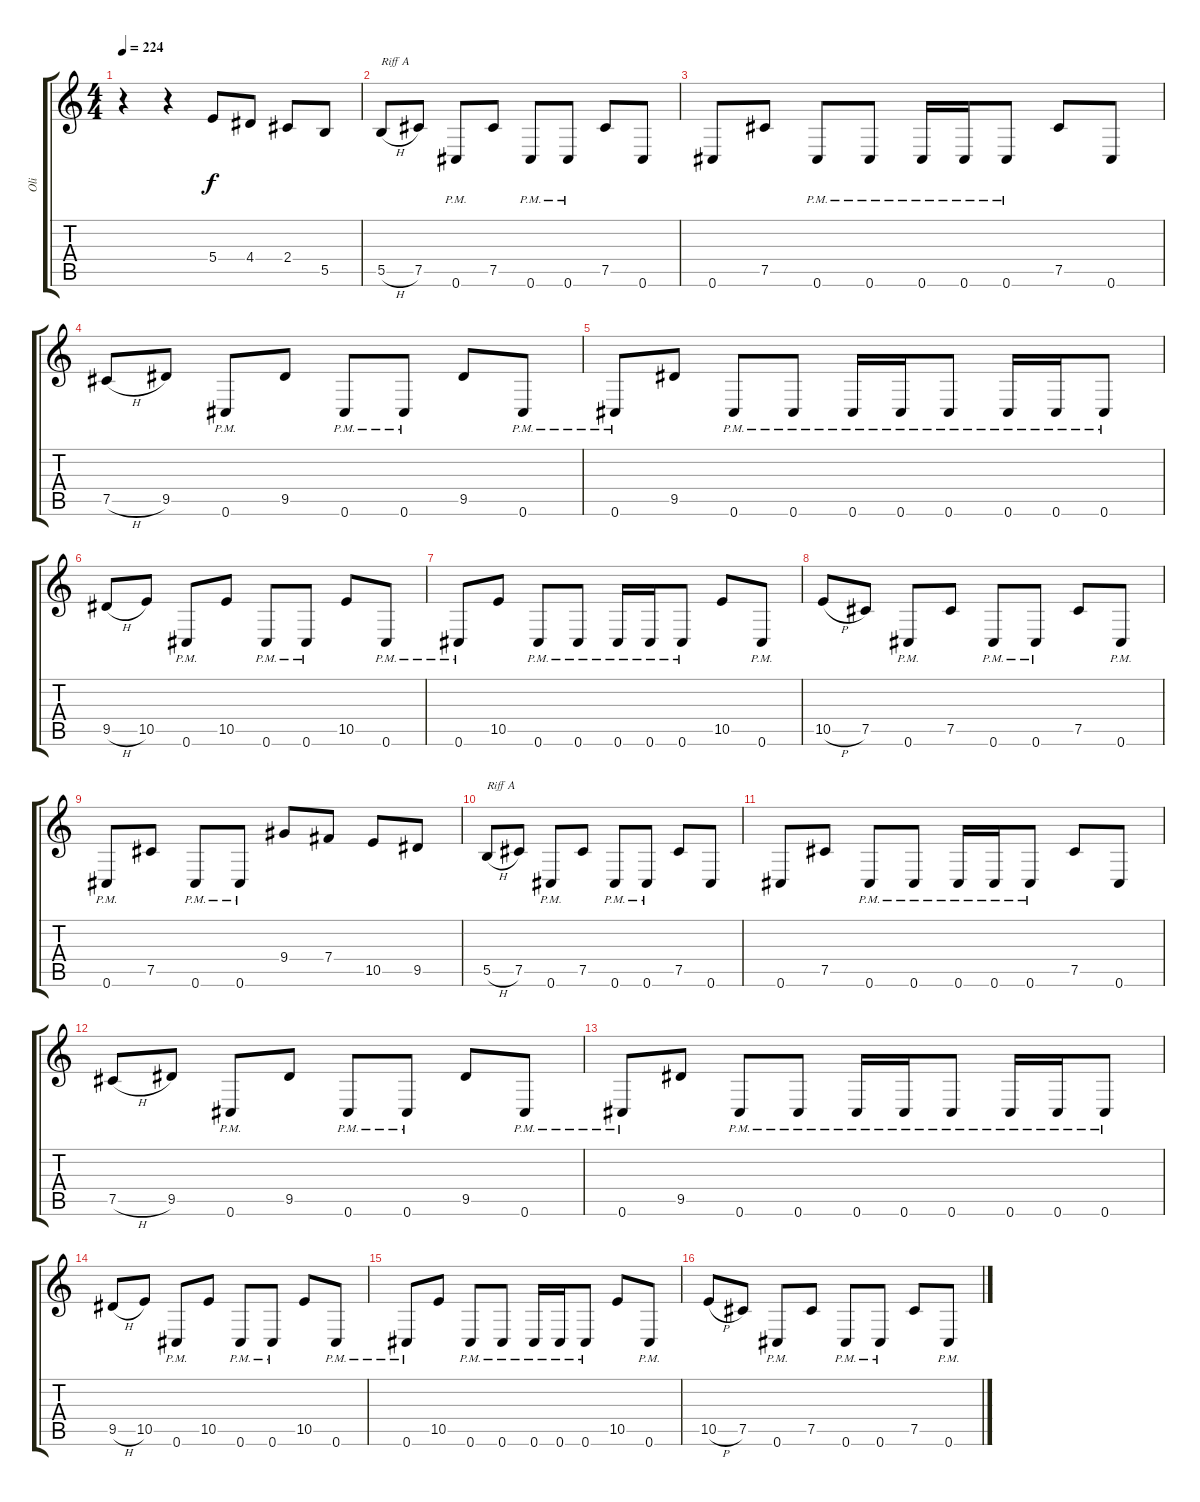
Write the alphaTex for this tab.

\track ("Oli" "Oli") {instrument overdrivenguitar}
\staff {score tabs}
\tuning (Db4 Ab3 E3 B2 Gb2 Db2) {hide}
\ts (4 4)
\tempo 224
\clef g2
\ks c
r.4{dy f} r.4 5.4.8 4.4.8 2.4.8 5.5.8 |
5.5{h}.8{txt "Riff A"} 7.5.8 0.6{pm}.8 7.5.8 0.6{pm}.8 0.6{pm}.8 7.5.8 0.6.8 |
0.6.8 7.5.8 0.6{pm}.8 0.6{pm}.8 0.6{pm}.16 0.6{pm}.16 0.6{pm}.8 7.5.8 0.6.8 |
7.5{h}.8 9.5.8 0.6{pm}.8 9.5.8 0.6{pm}.8 0.6{pm}.8 9.5.8 0.6{pm}.8 |
0.6{pm}.8 9.5.8 0.6{pm}.8 0.6{pm}.8 0.6{pm}.16 0.6{pm}.16 0.6{pm}.8 0.6{pm}.16 0.6{pm}.16 0.6{pm}.8 |
9.5{h}.8 10.5.8 0.6{pm}.8 10.5.8 0.6{pm}.8 0.6{pm}.8 10.5.8 0.6{pm}.8 |
0.6{pm}.8 10.5.8 0.6{pm}.8 0.6{pm}.8 0.6{pm}.16 0.6{pm}.16 0.6{pm}.8 10.5.8 0.6{pm}.8 |
10.5{h}.8 7.5.8 0.6{pm}.8 7.5.8 0.6{pm}.8 0.6{pm}.8 7.5.8 0.6{pm}.8 |
0.6{pm}.8 7.5.8 0.6{pm}.8 0.6{pm}.8 9.4.8 7.4.8 10.5.8 9.5.8 |
5.5{h}.8{txt "Riff A"} 7.5.8 0.6{pm}.8 7.5.8 0.6{pm}.8 0.6{pm}.8 7.5.8 0.6.8 |
0.6.8 7.5.8 0.6{pm}.8 0.6{pm}.8 0.6{pm}.16 0.6{pm}.16 0.6{pm}.8 7.5.8 0.6.8 |
7.5{h}.8 9.5.8 0.6{pm}.8 9.5.8 0.6{pm}.8 0.6{pm}.8 9.5.8 0.6{pm}.8 |
0.6{pm}.8 9.5.8 0.6{pm}.8 0.6{pm}.8 0.6{pm}.16 0.6{pm}.16 0.6{pm}.8 0.6{pm}.16 0.6{pm}.16 0.6{pm}.8 |
9.5{h}.8 10.5.8 0.6{pm}.8 10.5.8 0.6{pm}.8 0.6{pm}.8 10.5.8 0.6{pm}.8 |
0.6{pm}.8 10.5.8 0.6{pm}.8 0.6{pm}.8 0.6{pm}.16 0.6{pm}.16 0.6{pm}.8 10.5.8 0.6{pm}.8 |
10.5{h}.8 7.5.8 0.6{pm}.8 7.5.8 0.6{pm}.8 0.6{pm}.8 7.5.8 0.6{pm}.8
